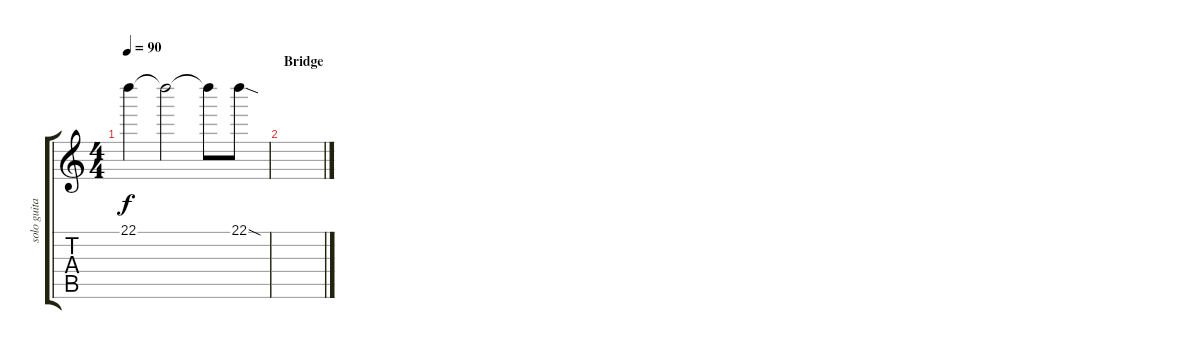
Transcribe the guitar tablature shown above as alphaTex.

\track ("solo guitar" "solo guita") {instrument overdrivenguitar}
\staff {score tabs}
\tuning (E4 B3 G3 D3 A2 E2) {hide}
\ts (4 4)
\tempo 90
\clef g2
\ks c
22.1.4{dy f} 22.1{t}.2 22.1{t}.8 22.1{sod}.8 |
\section ("" "Bridge")
